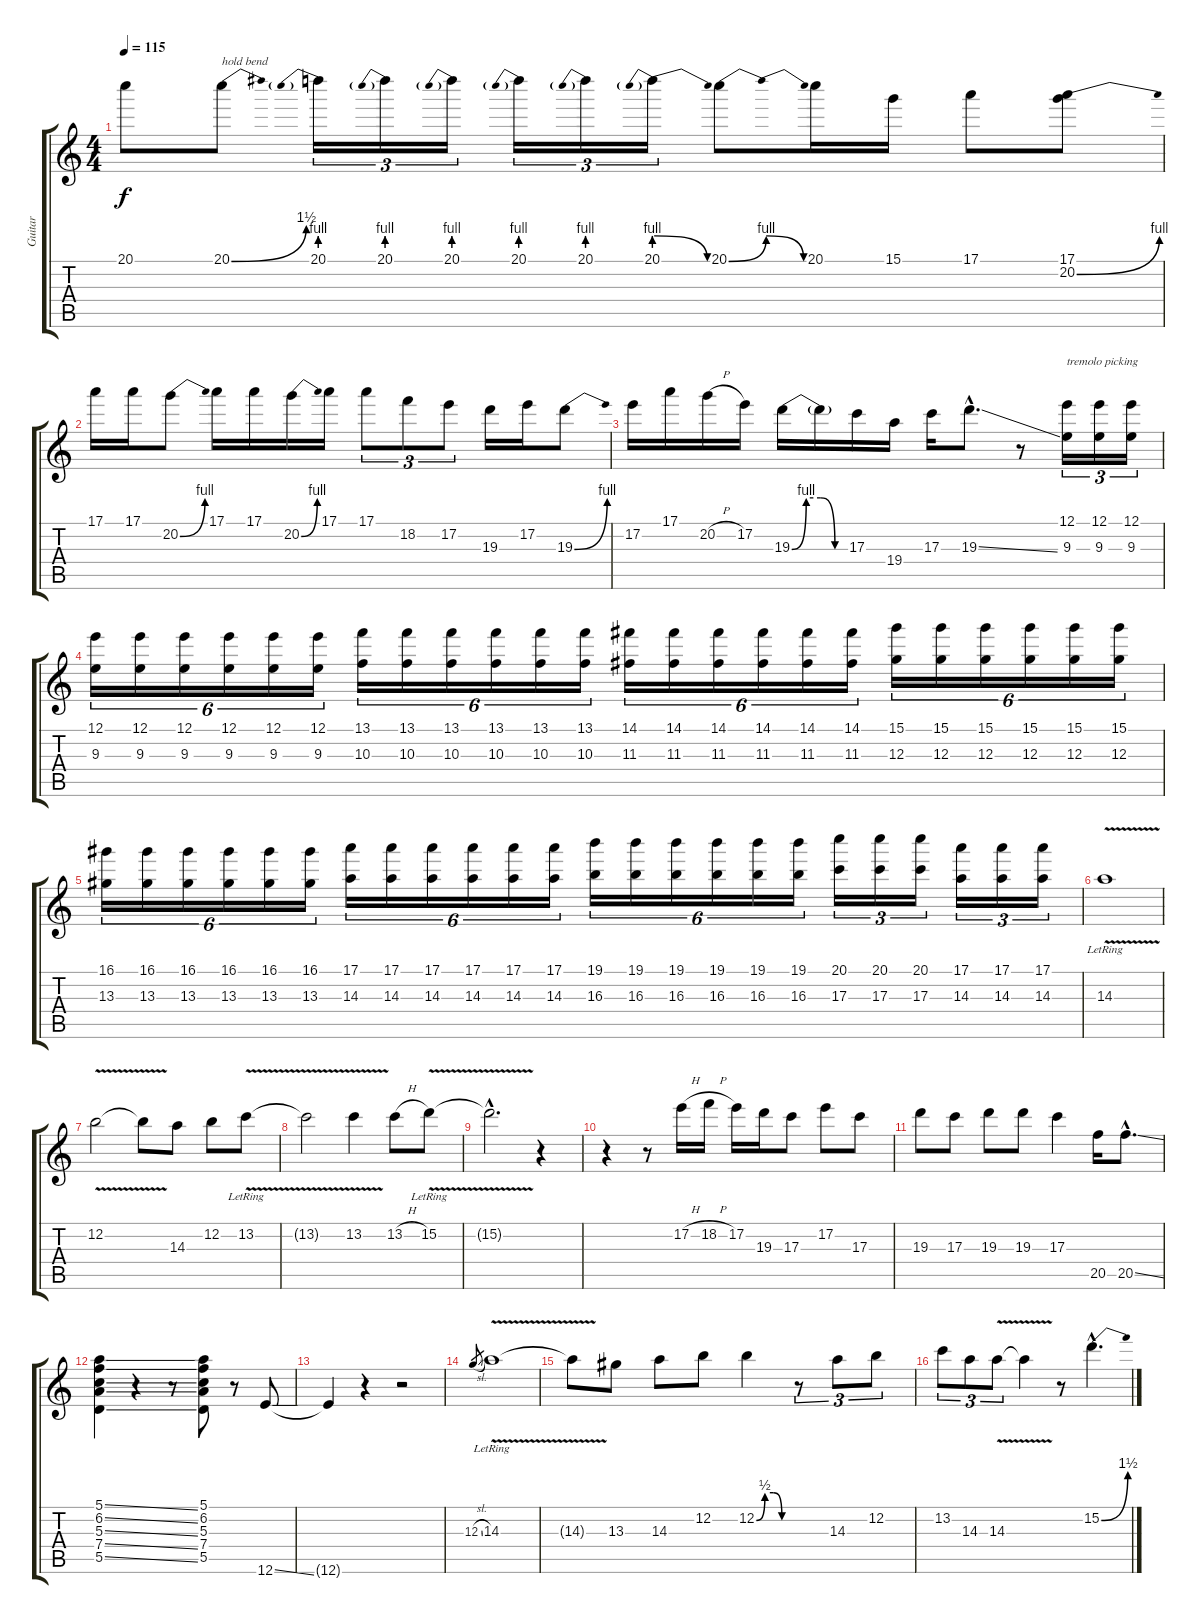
\track ("Guitar" "Guitar") {instrument distortionguitar}
\staff {score tabs}
\tuning (E4 B3 G3 D3 A2 E2) {hide}
\ts (4 4)
\tempo 115
\clef g2
\ks c
20.1.8{dy f} 20.1{be (bend 0 0 60 6)}.8{txt "hold bend"} 20.1{be (prebend 0 4 60 4)}.16{tu (3 2)} 20.1{be (prebend 0 4 60 4)}.16{tu (3 2)} 20.1{be (prebend 0 4 60 4)}.16{tu (3 2)} 20.1{be (prebend 0 4 60 4)}.16{tu (3 2)} 20.1{be (prebend 0 4 60 4)}.16{tu (3 2)} 20.1{be (prebendrelease 0 4 60 0)}.16{tu (3 2)} 20.1{be (bendrelease 0 0 20 4 50 4 60 0)}.8 20.1.16 15.1.16 17.1.8 (17.1 20.2{be (bend 0 0 60 4)}).8 |
17.1.16 17.1.16 20.2{be (bend 0 0 60 4)}.8 17.1.16 17.1.16 20.2{be (bend 0 0 60 4)}.16 17.1.16 17.1.8{tu (3 2)} 18.2.8{tu (3 2)} 17.2.8{tu (3 2)} 19.3.16 17.2.16 19.3{be (bend 0 0 60 4)}.8 |
17.2.16 17.1.16 20.2{h}.16 17.2.16 19.3{be (custom 0 0 15 4 30 4 45 0 60 0)}.16 19.3{t}.16 17.3.16 19.4.16 17.3.16 19.3{ss hac}.8{d} r.8 (12.1 9.3).16{tu (3 2) txt "tremolo picking"} (12.1 9.3).16{tu (3 2)} (12.1 9.3).16{tu (3 2)} |
(12.1 9.3).16{tu (6 4)} (12.1 9.3).16{tu (6 4)} (12.1 9.3).16{tu (6 4)} (12.1 9.3).16{tu (6 4)} (12.1 9.3).16{tu (6 4)} (12.1 9.3).16{tu (6 4)} (13.1 10.3).16{tu (6 4)} (13.1 10.3).16{tu (6 4)} (13.1 10.3).16{tu (6 4)} (13.1 10.3).16{tu (6 4)} (13.1 10.3).16{tu (6 4)} (13.1 10.3).16{tu (6 4)} (14.1 11.3).16{tu (6 4)} (14.1 11.3).16{tu (6 4)} (14.1 11.3).16{tu (6 4)} (14.1 11.3).16{tu (6 4)} (14.1 11.3).16{tu (6 4)} (14.1 11.3).16{tu (6 4)} (15.1 12.3).16{tu (6 4)} (15.1 12.3).16{tu (6 4)} (15.1 12.3).16{tu (6 4)} (15.1 12.3).16{tu (6 4)} (15.1 12.3).16{tu (6 4)} (15.1 12.3).16{tu (6 4)} |
(16.1 13.3).16{tu (6 4)} (16.1 13.3).16{tu (6 4)} (16.1 13.3).16{tu (6 4)} (16.1 13.3).16{tu (6 4)} (16.1 13.3).16{tu (6 4)} (16.1 13.3).16{tu (6 4)} (17.1 14.3).16{tu (6 4)} (17.1 14.3).16{tu (6 4)} (17.1 14.3).16{tu (6 4)} (17.1 14.3).16{tu (6 4)} (17.1 14.3).16{tu (6 4)} (17.1 14.3).16{tu (6 4)} (19.1 16.3).16{tu (6 4)} (19.1 16.3).16{tu (6 4)} (19.1 16.3).16{tu (6 4)} (19.1 16.3).16{tu (6 4)} (19.1 16.3).16{tu (6 4)} (19.1 16.3).16{tu (6 4)} (20.1 17.3).16{tu (3 2)} (20.1 17.3).16{tu (3 2)} (20.1 17.3).16{tu (3 2)} (17.1 14.3).16{tu (3 2)} (17.1 14.3).16{tu (3 2)} (17.1 14.3).16{tu (3 2)} |
14.3{v lr}.1 |
12.2{v}.2 12.2{t}.8 14.3.8 12.2.8 13.2{v lr}.8 |
13.2{t}.2 13.2{v}.4 13.2{h}.8 15.2{v lr}.8 |
15.2{hac t}.2{d} r.4 |
r.4 r.8 17.2{h}.16 18.2{h}.16 17.2.16 19.3.16 17.3.8 17.2.8 17.3.8 |
19.3.8 17.3.8 19.3.8 19.3.8 17.3.4 20.5.16 20.5{ss hac}.8{d} |
(5.1{ss} 6.2{ss} 5.3{ss} 7.4{ss} 5.5{ss}).4 r.4 r.8 (5.1 6.2 5.3 7.4 5.5).8 r.8 12.6{ss}.8 |
12.6{t}.4 r.4 r.2 |
12.3{sl}.8{gr} 14.3{v lr}.1 |
14.3{t}.8 13.3.8 14.3.8 12.2.8 12.2{be (custom 0 0 15 2 30 2 45 0 60 0)}.4 r.8{tu (3 2)} 14.3.8{tu (3 2)} 12.2.8{tu (3 2)} |
13.2.8{tu (3 2)} 14.3.8{tu (3 2)} 14.3{v}.8{tu (3 2)} 14.3{t}.4 r.8 15.2{be (bend 0 0 60 6) hac}.4{d}
